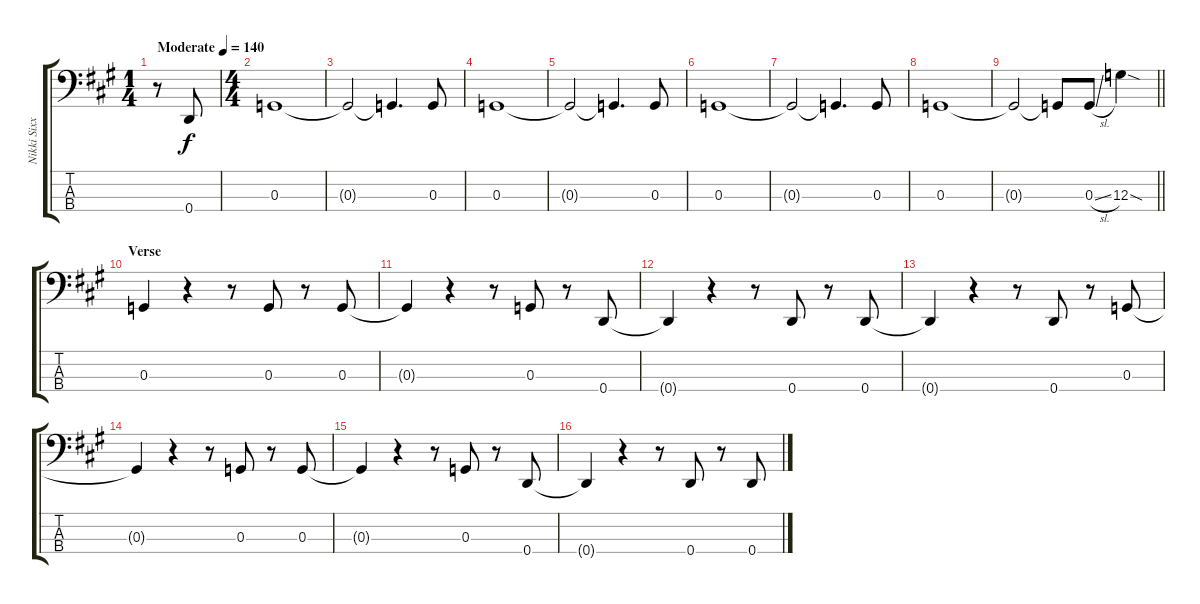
\track ("Nikki Sixx - Bass" "Nikki Sixx") {instrument electricbasspick}
\staff {score tabs}
\tuning (F2 C2 G1 D1) {hide}
\ts (1 4)
\tempo (140 "Moderate")
\clef f4
\ks a
r.8{dy f instrument electricbasspick} 0.4.8 |
\ts (4 4)
0.3.1 |
0.3{t}.2 0.3{t}.4{d} 0.3.8 |
0.3.1 |
0.3{t}.2 0.3{t}.4{d} 0.3.8 |
0.3.1 |
0.3{t}.2 0.3{t}.4{d} 0.3.8 |
0.3.1 |
\barLineRight lightlight
0.3{t}.2 0.3{t}.8 0.3{sl}.8 12.3{sod}.4 |
\section ("" "Verse")
0.3.4 r.4 r.8 0.3.8 r.8 0.3.8 |
0.3{t}.4 r.4 r.8 0.3.8 r.8 0.4.8 |
0.4{t}.4 r.4 r.8 0.4.8 r.8 0.4.8 |
0.4{t}.4 r.4 r.8 0.4.8 r.8 0.3.8 |
0.3{t}.4 r.4 r.8 0.3.8 r.8 0.3.8 |
0.3{t}.4 r.4 r.8 0.3.8 r.8 0.4.8 |
0.4{t}.4 r.4 r.8 0.4.8 r.8 0.4.8
